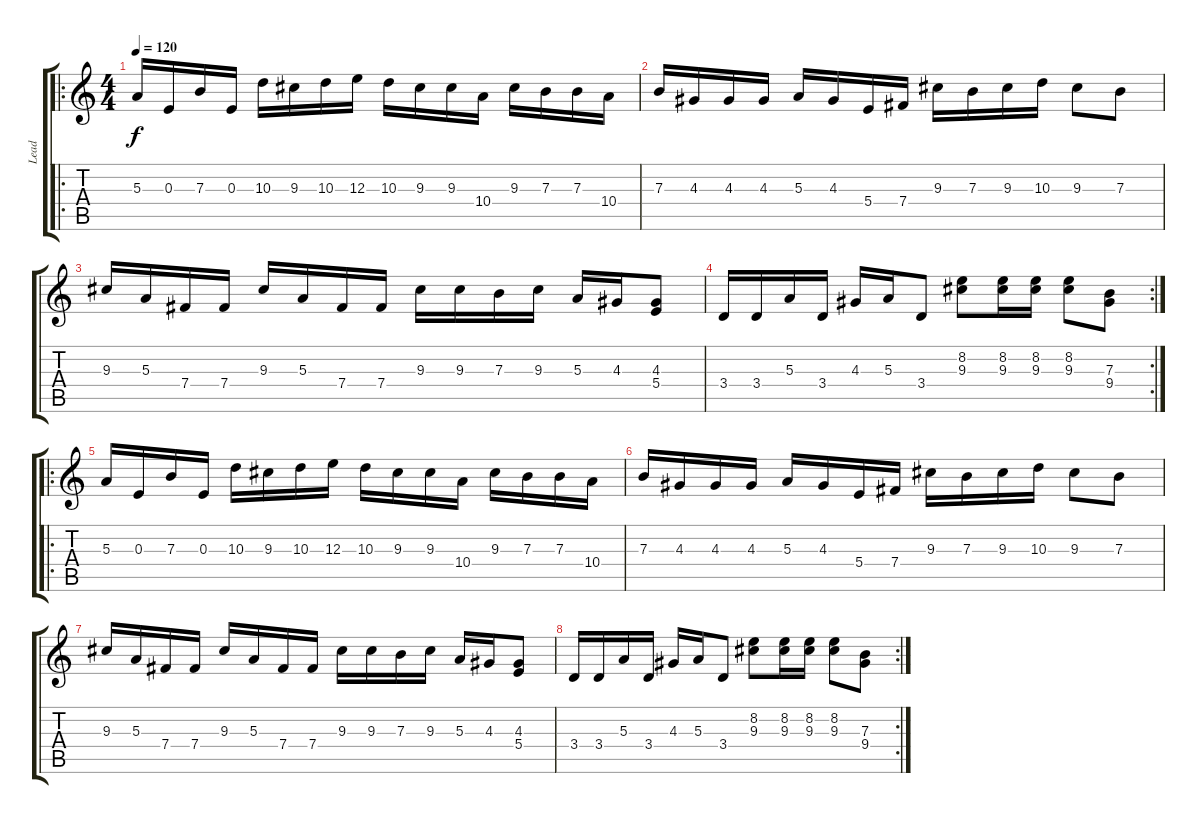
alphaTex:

\track ("Lead" "Lead") {instrument distortionguitar}
\staff {score tabs}
\tuning (Db4 Ab3 E3 B2 Gb2 Db2) {hide}
\ro
\ts (4 4)
\tempo 120
\clef g2
\ks c
5.3.16{dy f instrument distortionguitar} 0.3.16 7.3.16 0.3.16 10.3.16 9.3.16 10.3.16 12.3.16 10.3.16 9.3.16 9.3.16 10.4.16 9.3.16 7.3.16 7.3.16 10.4.16 |
7.3.16 4.3.16 4.3.16 4.3.16 5.3.16 4.3.16 5.4.16 7.4.16 9.3.16 7.3.16 9.3.16 10.3.16 9.3.8 7.3.8 |
9.3.16 5.3.16 7.4.16 7.4.16 9.3.16 5.3.16 7.4.16 7.4.16 9.3.16 9.3.16 7.3.16 9.3.16 5.3.16 4.3.16 (4.3 5.4).8 |
\rc 2
3.4.16 3.4.16 5.3.16 3.4.16 4.3.16 5.3.16 3.4.8 (8.2 9.3).8 (8.2 9.3).16 (8.2 9.3).16 (8.2 9.3).8 (7.3 9.4).8 |
\ro
5.3.16 0.3.16 7.3.16 0.3.16 10.3.16 9.3.16 10.3.16 12.3.16 10.3.16 9.3.16 9.3.16 10.4.16 9.3.16 7.3.16 7.3.16 10.4.16 |
7.3.16 4.3.16 4.3.16 4.3.16 5.3.16 4.3.16 5.4.16 7.4.16 9.3.16 7.3.16 9.3.16 10.3.16 9.3.8 7.3.8 |
9.3.16 5.3.16 7.4.16 7.4.16 9.3.16 5.3.16 7.4.16 7.4.16 9.3.16 9.3.16 7.3.16 9.3.16 5.3.16 4.3.16 (4.3 5.4).8 |
\rc 2
3.4.16 3.4.16 5.3.16 3.4.16 4.3.16 5.3.16 3.4.8 (8.2 9.3).8 (8.2 9.3).16 (8.2 9.3).16 (8.2 9.3).8 (7.3 9.4).8
